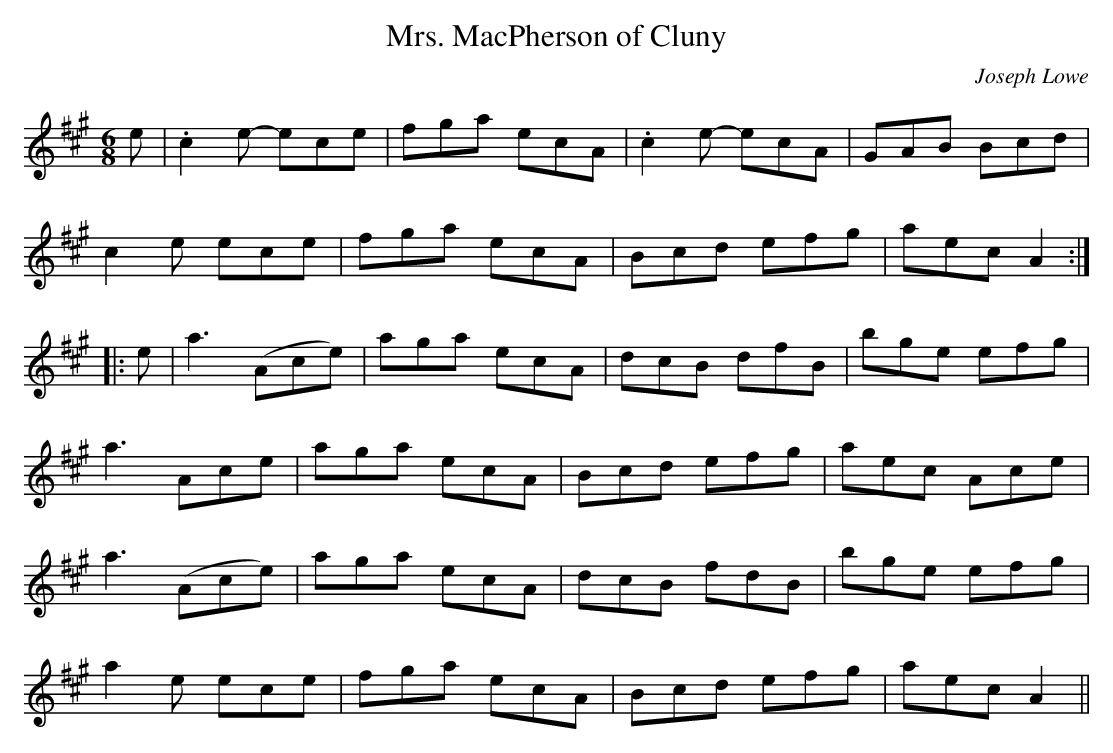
X:1
T:Mrs. MacPherson of Cluny
C:Joseph Lowe
M:6/8
L:1/8
K:A
e|.c2e- ece|fga ecA|.c2 e- ecA|GAB Bcd|
c2e ece|fga ecA|Bcd efg|aec A2:|
|:e|a3 (Ace)|aga ecA|dcB dfB|bge efg|
a3 Ace|aga ecA|Bcd efg|aec Ace|
a3 (Ace)|aga ecA|dcB fdB|bge efg|
a2e ece|fga ecA|Bcd efg|aec A2||
